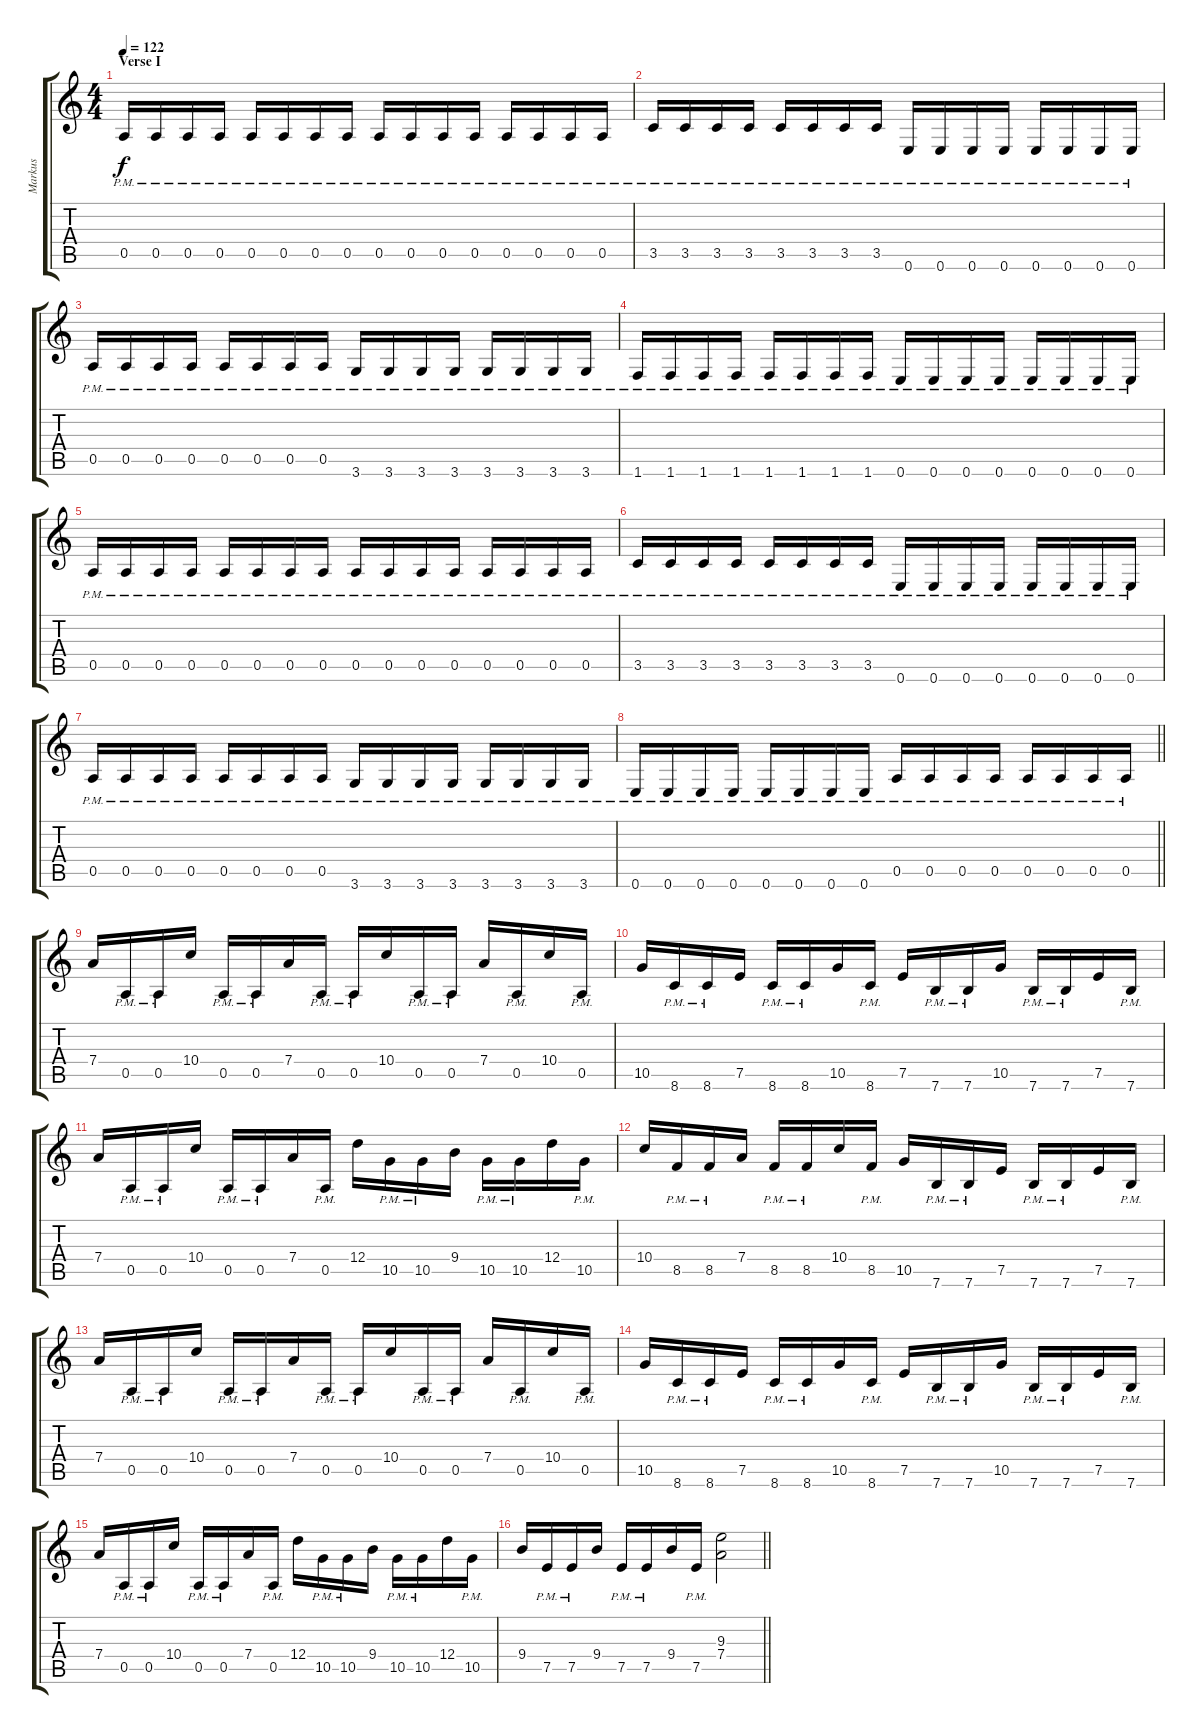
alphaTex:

\track ("Markus" "Markus") {instrument distortionguitar}
\staff {score tabs}
\tuning (E4 B3 G3 D3 A2 E2) {hide}
\ts (4 4)
\section ("" "Verse I")
\tempo 122
\clef g2
\ks c
0.5{pm}.16{dy f} 0.5{pm}.16 0.5{pm}.16 0.5{pm}.16 0.5{pm}.16 0.5{pm}.16 0.5{pm}.16 0.5{pm}.16 0.5{pm}.16 0.5{pm}.16 0.5{pm}.16 0.5{pm}.16 0.5{pm}.16 0.5{pm}.16 0.5{pm}.16 0.5{pm}.16 |
3.5{pm}.16 3.5{pm}.16 3.5{pm}.16 3.5{pm}.16 3.5{pm}.16 3.5{pm}.16 3.5{pm}.16 3.5{pm}.16 0.6{pm}.16 0.6{pm}.16 0.6{pm}.16 0.6{pm}.16 0.6{pm}.16 0.6{pm}.16 0.6{pm}.16 0.6{pm}.16 |
0.5{pm}.16 0.5{pm}.16 0.5{pm}.16 0.5{pm}.16 0.5{pm}.16 0.5{pm}.16 0.5{pm}.16 0.5{pm}.16 3.6{pm}.16 3.6{pm}.16 3.6{pm}.16 3.6{pm}.16 3.6{pm}.16 3.6{pm}.16 3.6{pm}.16 3.6{pm}.16 |
1.6{pm}.16 1.6{pm}.16 1.6{pm}.16 1.6{pm}.16 1.6{pm}.16 1.6{pm}.16 1.6{pm}.16 1.6{pm}.16 0.6{pm}.16 0.6{pm}.16 0.6{pm}.16 0.6{pm}.16 0.6{pm}.16 0.6{pm}.16 0.6{pm}.16 0.6{pm}.16 |
0.5{pm}.16 0.5{pm}.16 0.5{pm}.16 0.5{pm}.16 0.5{pm}.16 0.5{pm}.16 0.5{pm}.16 0.5{pm}.16 0.5{pm}.16 0.5{pm}.16 0.5{pm}.16 0.5{pm}.16 0.5{pm}.16 0.5{pm}.16 0.5{pm}.16 0.5{pm}.16 |
3.5{pm}.16 3.5{pm}.16 3.5{pm}.16 3.5{pm}.16 3.5{pm}.16 3.5{pm}.16 3.5{pm}.16 3.5{pm}.16 0.6{pm}.16 0.6{pm}.16 0.6{pm}.16 0.6{pm}.16 0.6{pm}.16 0.6{pm}.16 0.6{pm}.16 0.6{pm}.16 |
0.5{pm}.16 0.5{pm}.16 0.5{pm}.16 0.5{pm}.16 0.5{pm}.16 0.5{pm}.16 0.5{pm}.16 0.5{pm}.16 3.6{pm}.16 3.6{pm}.16 3.6{pm}.16 3.6{pm}.16 3.6{pm}.16 3.6{pm}.16 3.6{pm}.16 3.6{pm}.16 |
\barLineRight lightlight
0.6{pm}.16 0.6{pm}.16 0.6{pm}.16 0.6{pm}.16 0.6{pm}.16 0.6{pm}.16 0.6{pm}.16 0.6{pm}.16 0.5{pm}.16 0.5{pm}.16 0.5{pm}.16 0.5{pm}.16 0.5{pm}.16 0.5{pm}.16 0.5{pm}.16 0.5{pm}.16 |
\section ("" "")
7.4.16{volume 8} 0.5{pm}.16 0.5{pm}.16 10.4.16 0.5{pm}.16 0.5{pm}.16 7.4.16 0.5{pm}.16 0.5{pm}.16 10.4.16 0.5{pm}.16 0.5{pm}.16 7.4.16 0.5{pm}.16 10.4.16 0.5{pm}.16 |
10.5.16 8.6{pm}.16 8.6{pm}.16 7.5.16 8.6{pm}.16 8.6{pm}.16 10.5.16 8.6{pm}.16 7.5.16 7.6{pm}.16 7.6{pm}.16 10.5.16 7.6{pm}.16 7.6{pm}.16 7.5.16 7.6{pm}.16 |
7.4.16 0.5{pm}.16 0.5{pm}.16 10.4.16 0.5{pm}.16 0.5{pm}.16 7.4.16 0.5{pm}.16 12.4.16 10.5{pm}.16 10.5{pm}.16 9.4.16 10.5{pm}.16 10.5{pm}.16 12.4.16 10.5{pm}.16 |
10.4.16 8.5{pm}.16 8.5{pm}.16 7.4.16 8.5{pm}.16 8.5{pm}.16 10.4.16 8.5{pm}.16 10.5.16 7.6{pm}.16 7.6{pm}.16 7.5.16 7.6{pm}.16 7.6{pm}.16 7.5.16 7.6{pm}.16 |
7.4.16 0.5{pm}.16 0.5{pm}.16 10.4.16 0.5{pm}.16 0.5{pm}.16 7.4.16 0.5{pm}.16 0.5{pm}.16 10.4.16 0.5{pm}.16 0.5{pm}.16 7.4.16 0.5{pm}.16 10.4.16 0.5{pm}.16 |
10.5.16 8.6{pm}.16 8.6{pm}.16 7.5.16 8.6{pm}.16 8.6{pm}.16 10.5.16 8.6{pm}.16 7.5.16 7.6{pm}.16 7.6{pm}.16 10.5.16 7.6{pm}.16 7.6{pm}.16 7.5.16 7.6{pm}.16 |
7.4.16 0.5{pm}.16 0.5{pm}.16 10.4.16 0.5{pm}.16 0.5{pm}.16 7.4.16 0.5{pm}.16 12.4.16 10.5{pm}.16 10.5{pm}.16 9.4.16 10.5{pm}.16 10.5{pm}.16 12.4.16 10.5{pm}.16 |
\barLineRight lightlight
9.4.16 7.5{pm}.16 7.5{pm}.16 9.4.16 7.5{pm}.16 7.5{pm}.16 9.4.16 7.5{pm}.16 (9.3 7.4).2
